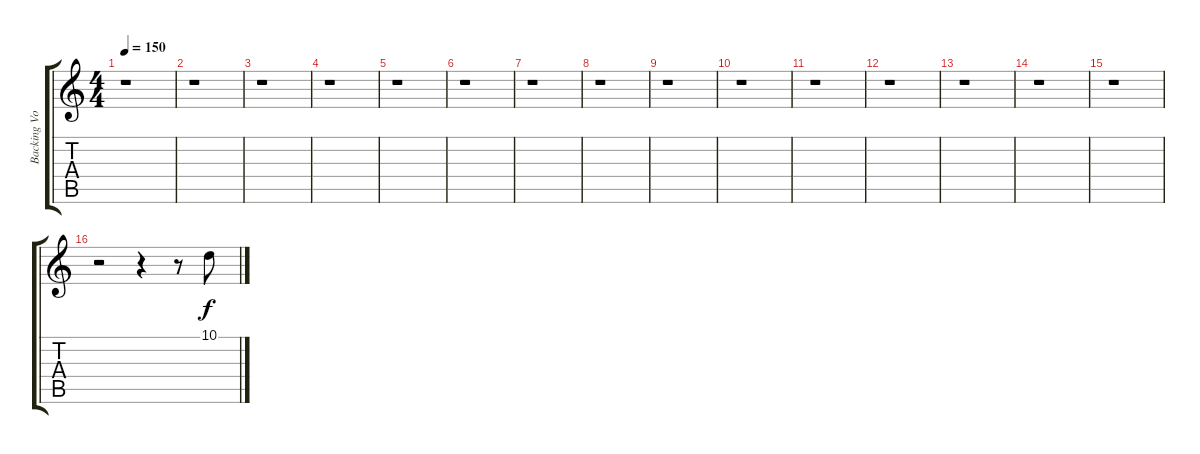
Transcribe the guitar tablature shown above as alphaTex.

\track ("Backing Vocals' Harmony" "Backing Vo") {instrument choiraahs}
\staff {score tabs}
\tuning (E4 B3 G3 D3 A2 E2) {hide}
\ts (4 4)
\tempo 150
\clef g2
\ks c
r.1{dy f} |
r.1 |
r.1 |
r.1 |
r.1 |
r.1 |
r.1 |
r.1 |
r.1 |
r.1 |
r.1 |
r.1 |
r.1 |
r.1 |
r.1 |
r.2 r.4 r.8 10.1.8
